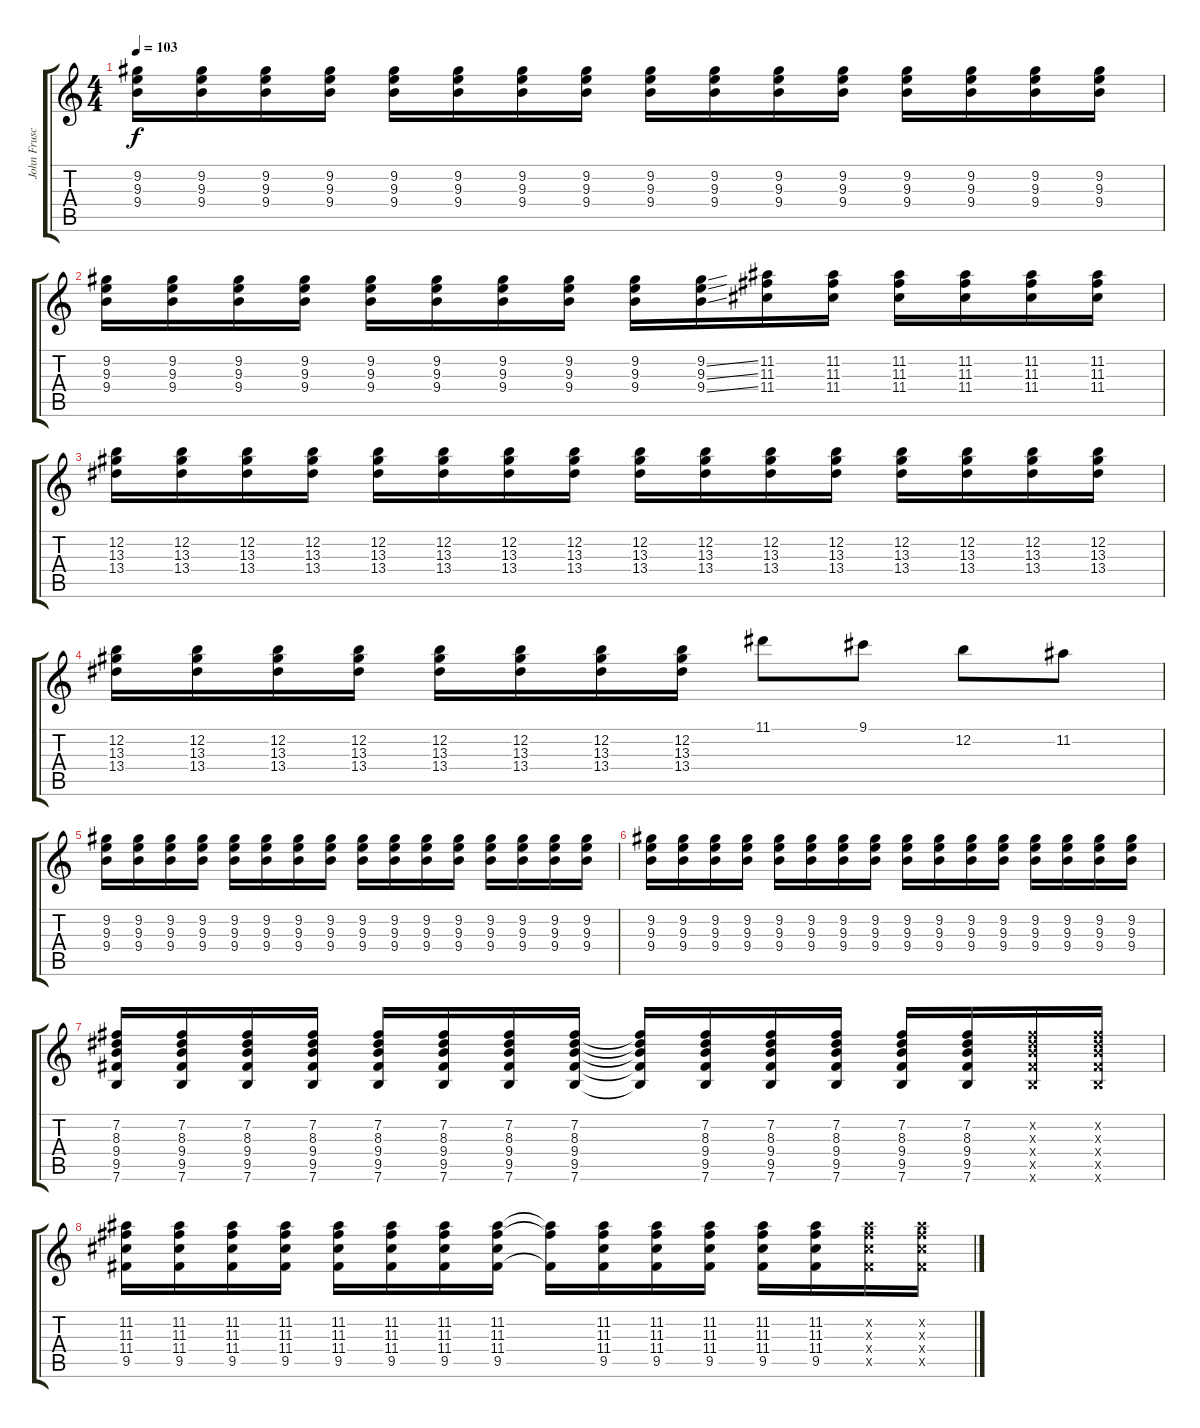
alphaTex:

\track ("John Frusciante - Guitar" "John Frusc") {instrument electricguitarclean}
\staff {score tabs}
\tuning (E4 B3 G3 D3 A2 E2) {hide}
\ts (4 4)
\tempo 103
\clef g2
\ks c
(9.2 9.3 9.4).16{dy f} (9.2 9.3 9.4).16 (9.2 9.3 9.4).16 (9.2 9.3 9.4).16 (9.2 9.3 9.4).16 (9.2 9.3 9.4).16 (9.2 9.3 9.4).16 (9.2 9.3 9.4).16 (9.2 9.3 9.4).16 (9.2 9.3 9.4).16 (9.2 9.3 9.4).16 (9.2 9.3 9.4).16 (9.2 9.3 9.4).16 (9.2 9.3 9.4).16 (9.2 9.3 9.4).16 (9.2 9.3 9.4).16 |
(9.2 9.3 9.4).16 (9.2 9.3 9.4).16 (9.2 9.3 9.4).16 (9.2 9.3 9.4).16 (9.2 9.3 9.4).16 (9.2 9.3 9.4).16 (9.2 9.3 9.4).16 (9.2 9.3 9.4).16 (9.2 9.3 9.4).16 (9.2{ss} 9.3{ss} 9.4{ss}).16 (11.2 11.3 11.4).16 (11.2 11.3 11.4).16 (11.2 11.3 11.4).16 (11.2 11.3 11.4).16 (11.2 11.3 11.4).16 (11.2 11.3 11.4).16 |
(12.2 13.3 13.4).16 (12.2 13.3 13.4).16 (12.2 13.3 13.4).16 (12.2 13.3 13.4).16 (12.2 13.3 13.4).16 (12.2 13.3 13.4).16 (12.2 13.3 13.4).16 (12.2 13.3 13.4).16 (12.2 13.3 13.4).16 (12.2 13.3 13.4).16 (12.2 13.3 13.4).16 (12.2 13.3 13.4).16 (12.2 13.3 13.4).16 (12.2 13.3 13.4).16 (12.2 13.3 13.4).16 (12.2 13.3 13.4).16 |
(12.2 13.3 13.4).16 (12.2 13.3 13.4).16 (12.2 13.3 13.4).16 (12.2 13.3 13.4).16 (12.2 13.3 13.4).16 (12.2 13.3 13.4).16 (12.2 13.3 13.4).16 (12.2 13.3 13.4).16 11.1.8 9.1.8 12.2.8 11.2.8 |
(9.2 9.3 9.4).16 (9.2 9.3 9.4).16 (9.2 9.3 9.4).16 (9.2 9.3 9.4).16 (9.2 9.3 9.4).16 (9.2 9.3 9.4).16 (9.2 9.3 9.4).16 (9.2 9.3 9.4).16 (9.2 9.3 9.4).16 (9.2 9.3 9.4).16 (9.2 9.3 9.4).16 (9.2 9.3 9.4).16 (9.2 9.3 9.4).16 (9.2 9.3 9.4).16 (9.2 9.3 9.4).16 (9.2 9.3 9.4).16 |
(9.2 9.3 9.4).16 (9.2 9.3 9.4).16 (9.2 9.3 9.4).16 (9.2 9.3 9.4).16 (9.2 9.3 9.4).16 (9.2 9.3 9.4).16 (9.2 9.3 9.4).16 (9.2 9.3 9.4).16 (9.2 9.3 9.4).16 (9.2 9.3 9.4).16 (9.2 9.3 9.4).16 (9.2 9.3 9.4).16 (9.2 9.3 9.4).16 (9.2 9.3 9.4).16 (9.2 9.3 9.4).16 (9.2 9.3 9.4).16 |
(7.2 8.3 9.4 9.5 7.6).16 (7.2 8.3 9.4 9.5 7.6).16 (7.2 8.3 9.4 9.5 7.6).16 (7.2 8.3 9.4 9.5 7.6).16 (7.2 8.3 9.4 9.5 7.6).16 (7.2 8.3 9.4 9.5 7.6).16 (7.2 8.3 9.4 9.5 7.6).16 (7.2 8.3 9.4 9.5 7.6).16 (7.2{t} 8.3{t} 9.4{t} 9.5{t} 7.6{t}).16 (7.2 8.3 9.4 9.5 7.6).16 (7.2 8.3 9.4 9.5 7.6).16 (7.2 8.3 9.4 9.5 7.6).16 (7.2 8.3 9.4 9.5 7.6).16 (7.2 8.3 9.4 9.5 7.6).16 (7.2{x} 8.3{x} 9.4{x} 9.5{x} 7.6{x}).16 (7.2{x} 8.3{x} 9.4{x} 9.5{x} 7.6{x}).16 |
(11.2 11.3 11.4 9.5).16 (11.2 11.3 11.4 9.5).16 (11.2 11.3 11.4 9.5).16 (11.2 11.3 11.4 9.5).16 (11.2 11.3 11.4 9.5).16 (11.2 11.3 11.4 9.5).16 (11.2 11.3 11.4 9.5).16 (11.2 11.3 11.4 9.5).16 (11.2{t} 11.3{t} 9.5{t}).16 (11.2 11.3 11.4 9.5).16 (11.2 11.3 11.4 9.5).16 (11.2 11.3 11.4 9.5).16 (11.2 11.3 11.4 9.5).16 (11.2 11.3 11.4 9.5).16 (11.2{x} 11.3{x} 11.4{x} 9.5{x}).16 (11.2{x} 11.3{x} 11.4{x} 9.5{x}).16
